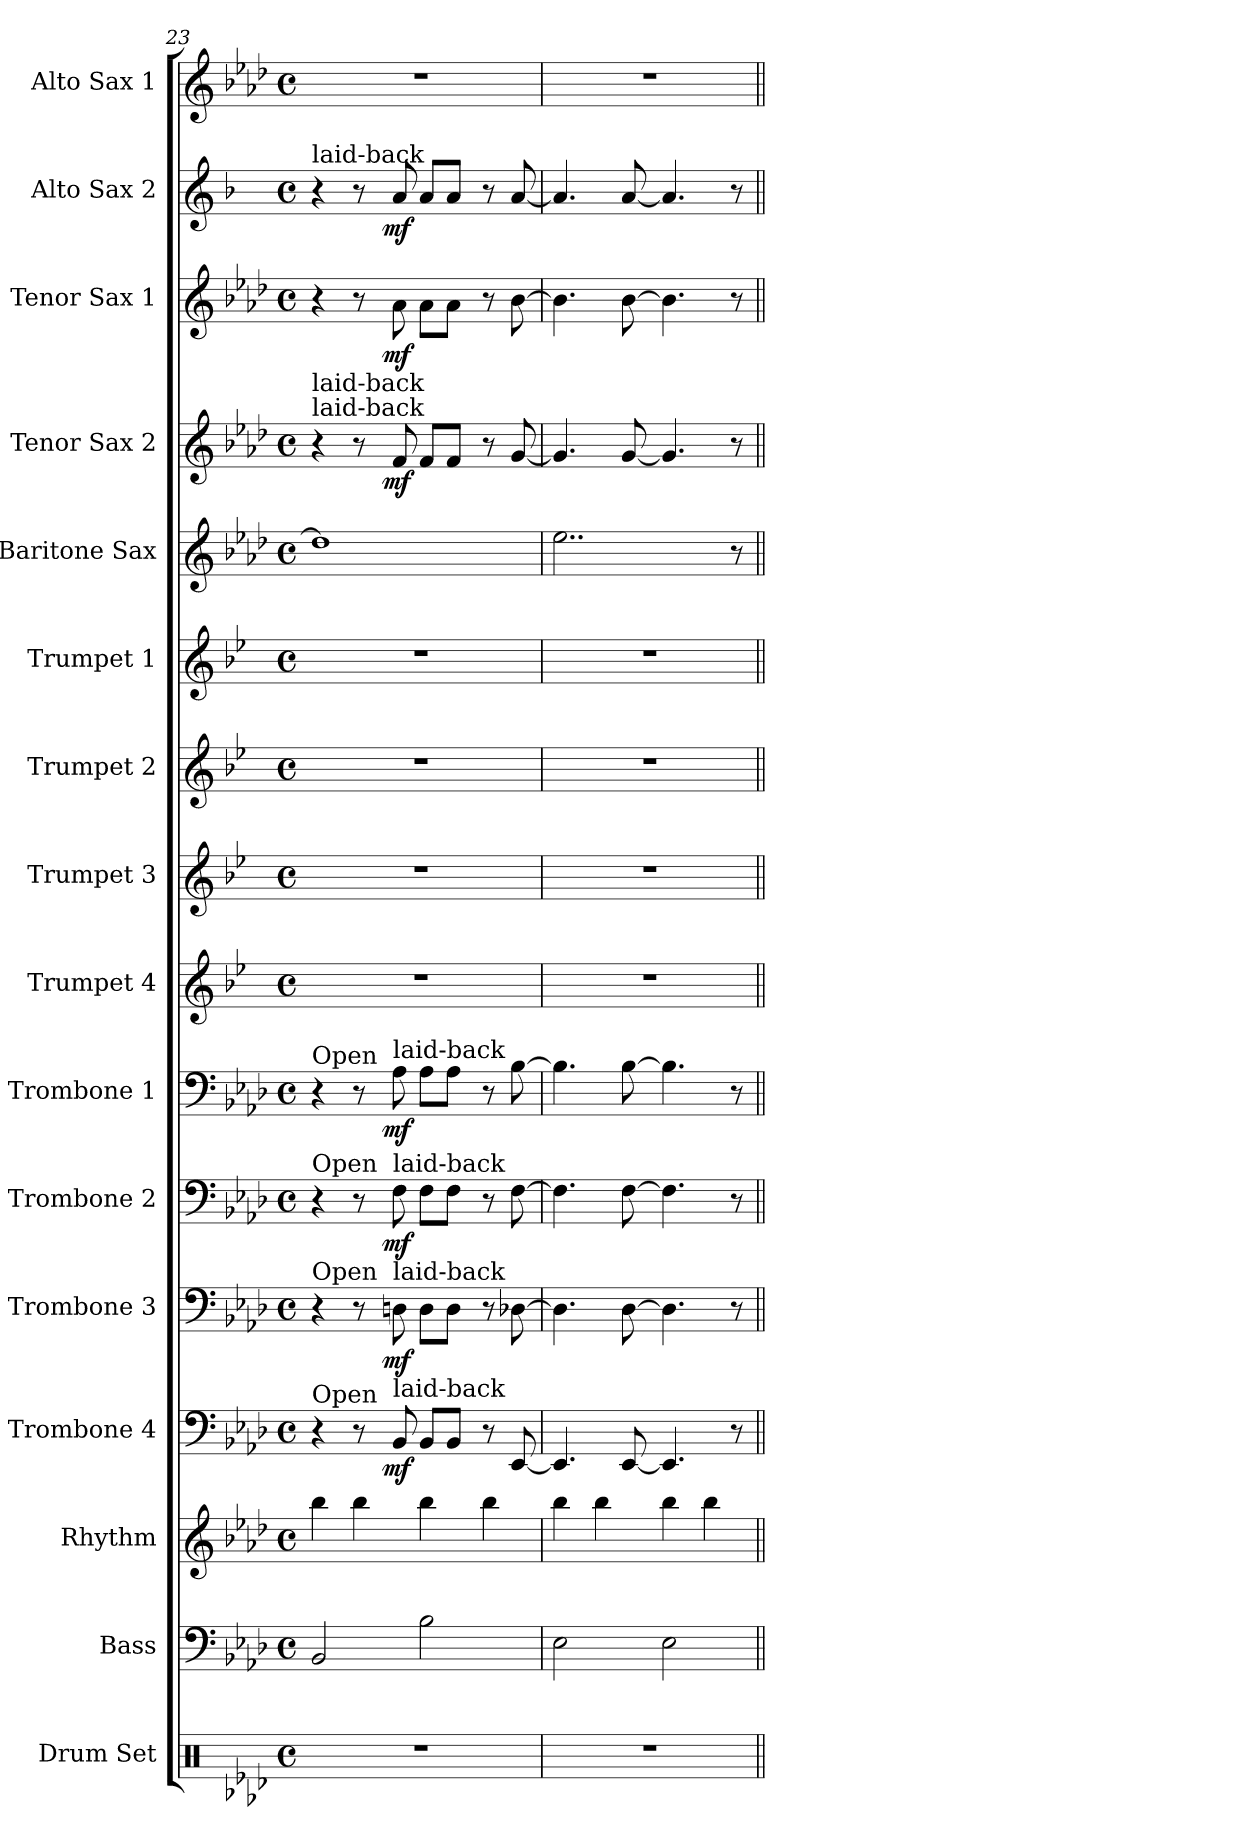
**kern	**kern	**kern	**kern	**dynam	**kern	**dynam	**kern	**dynam	**kern	**dynam	**kern	**kern	**kern	**kern	**kern	**kern	**dynam	**kern	**dynam	**kern	**dynam	**kern
*part16	*part15	*part14	*part13	*part13	*part12	*part12	*part11	*part11	*part10	*part10	*part9	*part8	*part7	*part6	*part5	*part4	*part4	*part3	*part3	*part2	*part2	*part1
*staff16	*staff15	*staff14	*staff13	*staff13	*staff12	*staff12	*staff11	*staff11	*staff10	*staff10	*staff9	*staff8	*staff7	*staff6	*staff5	*staff4	*staff4	*staff3	*staff3	*staff2	*staff2	*staff1
*I"Drum Set	*I"Bass	*I"Rhythm	*I"Trombone 4	*	*I"Trombone 3	*	*I"Trombone 2	*	*I"Trombone 1	*	*I"Trumpet 4	*I"Trumpet 3	*I"Trumpet 2	*I"Trumpet 1	*I"Baritone Sax	*I"Tenor Sax 2	*	*I"Tenor Sax 1	*	*I"Alto Sax 2	*	*I"Alto Sax 1
*I'Drums	*I'Bass	*	*I'Bone 4	*	*I'Bone 3	*	*I'Bone 2	*	*I'Bone 1	*	*I'Tpt 4	*I'Tpt 3	*I'Tpt 2	*I'Tpt 1	*I'Bari Sax	*I'Tenor 2	*	*I'Tenor 1	*	*I'Alto 2	*	*I'Alto 1
*clefX	*clefF4	*clefG2	*clefF4	*	*clefF4	*	*clefF4	*	*clefF4	*	*clefG2	*clefG2	*clefG2	*clefG2	*clefG2	*clefG2	*	*clefG2	*	*clefG2	*	*clefG2
*	*ITrd7c12	*ITrd7c12	*	*	*	*	*	*	*	*	*ITrd1c2	*ITrd1c2	*ITrd1c2	*ITrd1c2	*ITrd12c21	*ITrd8c14	*	*ITrd8c14	*	*ITrd5c9	*	*
*k[b-e-a-d-]	*k[b-e-a-d-]	*k[b-e-a-d-]	*k[b-e-a-d-]	*	*k[b-e-a-d-]	*	*k[b-e-a-d-]	*	*k[b-e-a-d-]	*	*k[b-e-a-d-]	*k[b-e-a-d-]	*k[b-e-a-d-]	*k[b-e-a-d-]	*k[b-e-a-d-]	*k[b-e-a-d-]	*	*k[b-e-a-d-]	*	*k[b-e-a-d-]	*	*k[b-e-a-d-]
*A-:	*A-:	*A-:	*A-:	*	*A-:	*	*A-:	*	*A-:	*	*A-:	*A-:	*A-:	*A-:	*A-:	*A-:	*	*A-:	*	*A-:	*	*A-:
*M4/4	*M4/4	*M4/4	*M4/4	*	*M4/4	*	*M4/4	*	*M4/4	*	*M4/4	*M4/4	*M4/4	*M4/4	*M4/4	*M4/4	*	*M4/4	*	*M4/4	*	*M4/4
*met(c)	*met(c)	*met(c)	*met(c)	*	*met(c)	*	*met(c)	*	*met(c)	*	*met(c)	*met(c)	*met(c)	*met(c)	*met(c)	*met(c)	*	*met(c)	*	*met(c)	*	*met(c)
=23	=23	=23	=23	=23	=23	=23	=23	=23	=23	=23	=23	=23	=23	=23	=23	=23	=23	=23	=23	=23	=23	=23
*	*	*	*^	*	*^	*	*^	*	*^	*	*	*	*	*	*	*^	*	*^	*	*^	*	*
!	!	!	!	!	!	!	!	!	!	!	!	!	!	!	!	!	!	!	!	!	!	!	!	!	!	!LO:TX:a:t=laid-back	!	!	!
!	!	!	!	!	!	!	!	!	!	!	!	!	!	!	!	!	!	!	!	!	!	!	!LO:TX:b:t=laid-back	!	!	!	!	!	!
!	!	!	!	!	!	!	!	!	!	!	!	!	!	!	!	!	!	!	!	!LO:TX:a:t=laid-back	!	!	!	!	!	!	!	!	!
!	!	!	!	!	!	!	!	!	!	!	!	!LO:TX:a:t=Open	!	!	!	!	!	!	!	!	!	!	!	!	!	!	!	!	!
!	!	!	!	!	!	!	!	!	!LO:TX:a:t=Open	!	!	!	!	!	!	!	!	!	!	!	!	!	!	!	!	!	!	!	!
!	!	!	!	!	!	!LO:TX:a:t=Open	!	!	!	!	!	!	!	!	!	!	!	!	!	!	!	!	!	!	!	!	!	!	!
!	!	!	!LO:TX:a:t=Open	!	!	!	!	!	!	!	!	!	!	!	!	!	!	!	!	!	!	!	!	!	!	!	!	!	!
1r	2BBB-/	4b-\	4r	3ryy	.	4r	3ryy	.	4r	3ryy	.	4r	3ryy	.	1r	1r	1r	1r	1dn]	4r	3ryy	.	4r	3ryy	.	4r	3ryy	.	1r
.	.	4b-\	8r	.	.	8r	.	.	8r	.	.	8r	.	.	.	.	.	.	.	8r	.	.	8r	.	.	8r	.	.	.
.	.	.	.	48ryy	.	.	48ryy	.	.	48ryy	.	.	48ryy	.	.	.	.	.	.	.	48ryy	.	.	48ryy	.	.	48ryy	.	.
!	!	!	!	!	!LO:DY:b	!	!	!LO:DY:b	!	!	!LO:DY:b	!	!	!LO:DY:b	!	!	!	!	!	!	!	!LO:DY:b	!	!	!LO:DY:b	!	!	!LO:DY:b	!
.	.	.	.	3ryy	mf	.	3ryy	mf	.	3ryy	mf	.	3ryy	mf	.	.	.	.	.	.	3ryy	mf	.	3ryy	mf	.	3ryy	mf	.
!	!	!	!	!	!	!	!	!	!	!	!	!LO:TX:a:t=laid-back	!	!	!	!	!	!	!	!	!	!	!	!	!	!	!	!	!
!	!	!	!	!	!	!	!	!	!LO:TX:a:t=laid-back	!	!	!	!	!	!	!	!	!	!	!	!	!	!	!	!	!	!	!	!
!	!	!	!	!	!	!LO:TX:a:t=laid-back	!	!	!	!	!	!	!	!	!	!	!	!	!	!	!	!	!	!	!	!	!	!	!
!	!	!	!LO:TX:a:t=laid-back	!	!	!	!	!	!	!	!	!	!	!	!	!	!	!	!	!	!	!	!	!	!	!	!	!	!
.	.	.	8BB-/	.	.	8Dn\	.	.	8F\	.	.	8A-\	.	.	.	.	.	.	.	8F/	.	.	8A-\	.	.	8c/	.	.	.
.	2BB-\	4b-\	8BB-/L	.	.	8D\L	.	.	8F\L	.	.	8A-\L	.	.	.	.	.	.	.	8F/L	.	.	8A-\L	.	.	8c/L	.	.	.
.	.	.	8BB-/J	.	.	8D\J	.	.	8F\J	.	.	8A-\J	.	.	.	.	.	.	.	8F/J	.	.	8A-\J	.	.	8c/J	.	.	.
.	.	.	.	6...ryy	.	.	6...ryy	.	.	6...ryy	.	.	6...ryy	.	.	.	.	.	.	.	6...ryy	.	.	6...ryy	.	.	6...ryy	.	.
.	.	4b-\	8r	.	.	8r	.	.	8r	.	.	8r	.	.	.	.	.	.	.	8r	.	.	8r	.	.	8r	.	.	.
.	.	.	[8EE-/	.	.	[8D-X\	.	.	[8F\	.	.	[8B-\	.	.	.	.	.	.	.	[8G/	.	.	[8B-\	.	.	[8c/	.	.	.
*	*	*	*v	*v	*	*	*	*	*v	*v	*	*v	*v	*	*	*	*	*	*	*v	*v	*	*v	*v	*	*v	*v	*	*
*	*	*	*	*	*v	*v	*	*	*	*	*	*	*	*	*	*	*	*	*	*	*	*	*
=24	=24	=24	=24	=24	=24	=24	=24	=24	=24	=24	=24	=24	=24	=24	=24	=24	=24	=24	=24	=24	=24	=24
1r	2EE-\	4b-\	4.EE-/]	.	4.D-\]	.	4.F\]	.	4.B-\]	.	1r	1r	1r	1r	2..e-\	4.G/]	.	4.B-\]	.	4.c/]	.	1r
.	.	4b-\	.	.	.	.	.	.	.	.	.	.	.	.	.	.	.	.	.	.	.	.
.	.	.	[8EE-/	.	[8D-\	.	[8F\	.	[8B-\	.	.	.	.	.	.	[8G/	.	[8B-\	.	[8c/	.	.
.	2EE-\	4b-\	4.EE-/]	.	4.D-\]	.	4.F\]	.	4.B-\]	.	.	.	.	.	.	4.G/]	.	4.B-\]	.	4.c/]	.	.
.	.	4b-\	.	.	.	.	.	.	.	.	.	.	.	.	.	.	.	.	.	.	.	.
.	.	.	8r	.	8r	.	8r	.	8r	.	.	.	.	.	8r	8r	.	8r	.	8r	.	.
=||	=||	=||	=||	=||	=||	=||	=||	=||	=||	=||	=||	=||	=||	=||	=||	=||	=||	=||	=||	=||	=||	=||
*-	*-	*-	*-	*-	*-	*-	*-	*-	*-	*-	*-	*-	*-	*-	*-	*-	*-	*-	*-	*-	*-	*-
